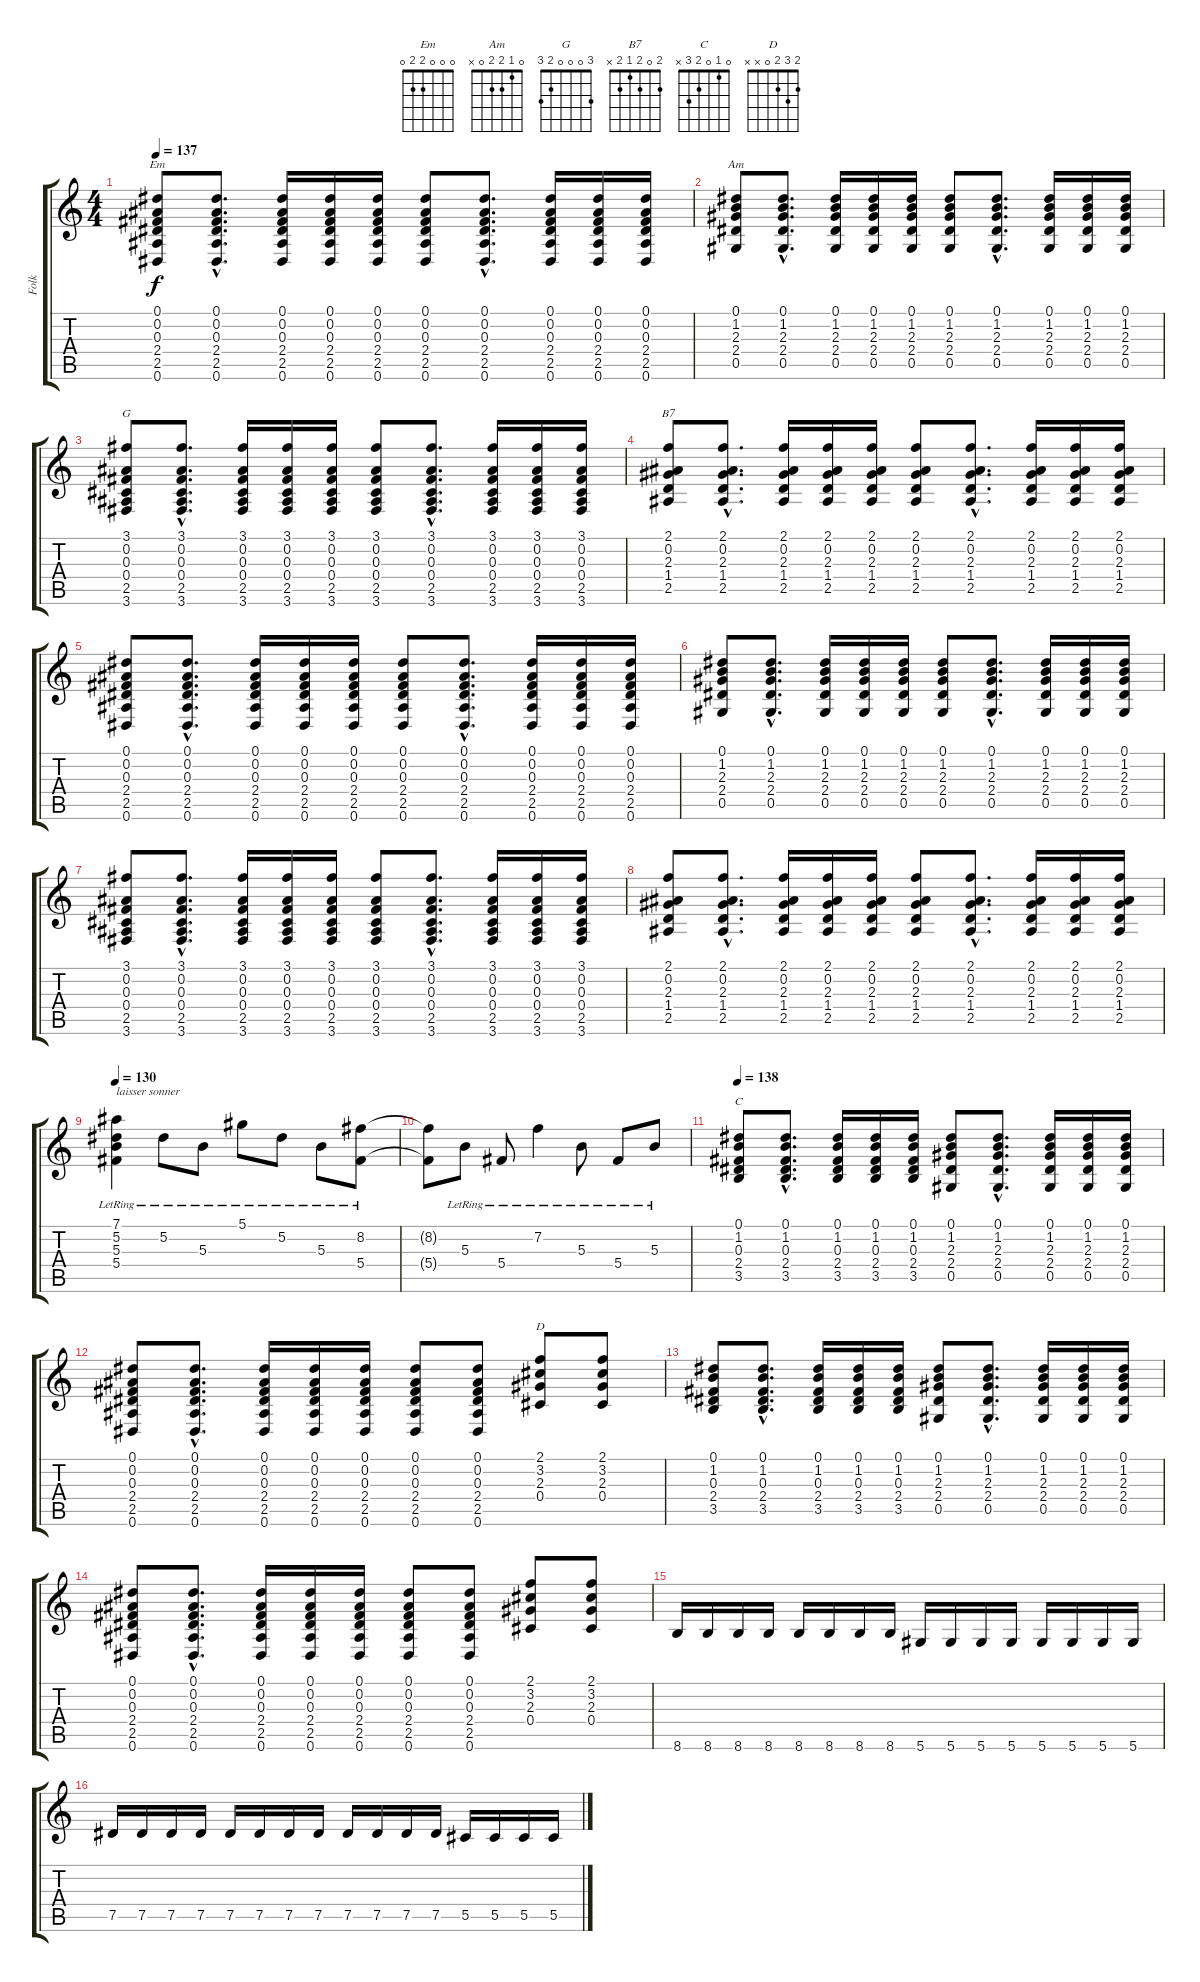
\track ("Folk" "Folk") {instrument acousticguitarnylon}
\staff {score tabs}
\tuning (Eb4 Bb3 Gb3 Db3 Ab2 Eb2) {hide}
\chord ("Em" 0 0 0 2 2 0)
\chord ("Am" 0 1 2 2 0 x)
\chord ("G" 3 0 0 0 2 3)
\chord ("B7" 2 0 2 1 2 x)
\chord ("C" 0 1 0 2 3 x)
\chord ("D" 2 3 2 0 x x)
\ts (4 4)
\tempo 137
\clef g2
\ks c
(0.1 0.2 0.3 2.4 2.5 0.6).8{ch "Em" dy f} (0.1{hac} 0.2{hac} 0.3{hac} 2.4{hac} 2.5{hac} 0.6{hac}).8{d} (0.1 0.2 0.3 2.4 2.5 0.6).16 (0.1 0.2 0.3 2.4 2.5 0.6).16 (0.1 0.2 0.3 2.4 2.5 0.6).16 (0.1 0.2 0.3 2.4 2.5 0.6).8 (0.1{hac} 0.2{hac} 0.3{hac} 2.4{hac} 2.5{hac} 0.6{hac}).8{d} (0.1 0.2 0.3 2.4 2.5 0.6).16 (0.1 0.2 0.3 2.4 2.5 0.6).16 (0.1 0.2 0.3 2.4 2.5 0.6).16 |
(0.1 1.2 2.3 2.4 0.5).8{ch "Am"} (0.1{hac} 1.2{hac} 2.3{hac} 2.4{hac} 0.5{hac}).8{d} (0.1 1.2 2.3 2.4 0.5).16 (0.1 1.2 2.3 2.4 0.5).16 (0.1 1.2 2.3 2.4 0.5).16 (0.1 1.2 2.3 2.4 0.5).8 (0.1{hac} 1.2{hac} 2.3{hac} 2.4{hac} 0.5{hac}).8{d} (0.1 1.2 2.3 2.4 0.5).16 (0.1 1.2 2.3 2.4 0.5).16 (0.1 1.2 2.3 2.4 0.5).16 |
(3.1 0.2 0.3 0.4 2.5 3.6).8{ch "G"} (3.1{hac} 0.2{hac} 0.3{hac} 0.4{hac} 2.5{hac} 3.6{hac}).8{d} (3.1 0.2 0.3 0.4 2.5 3.6).16 (3.1 0.2 0.3 0.4 2.5 3.6).16 (3.1 0.2 0.3 0.4 2.5 3.6).16 (3.1 0.2 0.3 0.4 2.5 3.6).8 (3.1{hac} 0.2{hac} 0.3{hac} 0.4{hac} 2.5{hac} 3.6{hac}).8{d} (3.1 0.2 0.3 0.4 2.5 3.6).16 (3.1 0.2 0.3 0.4 2.5 3.6).16 (3.1 0.2 0.3 0.4 2.5 3.6).16 |
(2.1 0.2 2.3 1.4 2.5).8{ch "B7"} (2.1{hac} 0.2{hac} 2.3{hac} 1.4{hac} 2.5{hac}).8{d} (2.1 0.2 2.3 1.4 2.5).16 (2.1 0.2 2.3 1.4 2.5).16 (2.1 0.2 2.3 1.4 2.5).16 (2.1 0.2 2.3 1.4 2.5).8 (2.1{hac} 0.2{hac} 2.3{hac} 1.4{hac} 2.5{hac}).8{d} (2.1 0.2 2.3 1.4 2.5).16 (2.1 0.2 2.3 1.4 2.5).16 (2.1 0.2 2.3 1.4 2.5).16 |
(0.1 0.2 0.3 2.4 2.5 0.6).8 (0.1{hac} 0.2{hac} 0.3{hac} 2.4{hac} 2.5{hac} 0.6{hac}).8{d} (0.1 0.2 0.3 2.4 2.5 0.6).16 (0.1 0.2 0.3 2.4 2.5 0.6).16 (0.1 0.2 0.3 2.4 2.5 0.6).16 (0.1 0.2 0.3 2.4 2.5 0.6).8 (0.1{hac} 0.2{hac} 0.3{hac} 2.4{hac} 2.5{hac} 0.6{hac}).8{d} (0.1 0.2 0.3 2.4 2.5 0.6).16 (0.1 0.2 0.3 2.4 2.5 0.6).16 (0.1 0.2 0.3 2.4 2.5 0.6).16 |
(0.1 1.2 2.3 2.4 0.5).8 (0.1{hac} 1.2{hac} 2.3{hac} 2.4{hac} 0.5{hac}).8{d} (0.1 1.2 2.3 2.4 0.5).16 (0.1 1.2 2.3 2.4 0.5).16 (0.1 1.2 2.3 2.4 0.5).16 (0.1 1.2 2.3 2.4 0.5).8 (0.1{hac} 1.2{hac} 2.3{hac} 2.4{hac} 0.5{hac}).8{d} (0.1 1.2 2.3 2.4 0.5).16 (0.1 1.2 2.3 2.4 0.5).16 (0.1 1.2 2.3 2.4 0.5).16 |
(3.1 0.2 0.3 0.4 2.5 3.6).8 (3.1{hac} 0.2{hac} 0.3{hac} 0.4{hac} 2.5{hac} 3.6{hac}).8{d} (3.1 0.2 0.3 0.4 2.5 3.6).16 (3.1 0.2 0.3 0.4 2.5 3.6).16 (3.1 0.2 0.3 0.4 2.5 3.6).16 (3.1 0.2 0.3 0.4 2.5 3.6).8 (3.1{hac} 0.2{hac} 0.3{hac} 0.4{hac} 2.5{hac} 3.6{hac}).8{d} (3.1 0.2 0.3 0.4 2.5 3.6).16 (3.1 0.2 0.3 0.4 2.5 3.6).16 (3.1 0.2 0.3 0.4 2.5 3.6).16 |
(2.1 0.2 2.3 1.4 2.5).8 (2.1{hac} 0.2{hac} 2.3{hac} 1.4{hac} 2.5{hac}).8{d} (2.1 0.2 2.3 1.4 2.5).16 (2.1 0.2 2.3 1.4 2.5).16 (2.1 0.2 2.3 1.4 2.5).16 (2.1 0.2 2.3 1.4 2.5).8 (2.1{hac} 0.2{hac} 2.3{hac} 1.4{hac} 2.5{hac}).8{d} (2.1 0.2 2.3 1.4 2.5).16 (2.1 0.2 2.3 1.4 2.5).16 (2.1 0.2 2.3 1.4 2.5).16 |
\tempo 130
(7.1{lr} 5.2{lr} 5.3{lr} 5.4{lr}).4{txt "laisser sonner"} 5.2{lr}.8 5.3{lr}.8 5.1{lr}.8 5.2{lr}.8 5.3{lr}.8 (8.2{lr} 5.4{lr}).8 |
(8.2{t} 5.4{t}).8 5.3{lr}.8 5.4{lr}.8 7.2{lr}.4 5.3{lr}.8 5.4{lr}.8 5.3{lr}.8 |
\tempo 138
(0.1 1.2 0.3 2.4 3.5).8{ch "C"} (0.1{hac} 1.2{hac} 0.3{hac} 2.4{hac} 3.5{hac}).8{d} (0.1 1.2 0.3 2.4 3.5).16 (0.1 1.2 0.3 2.4 3.5).16 (0.1 1.2 0.3 2.4 3.5).16 (0.1 1.2 2.3 2.4 0.5).8 (0.1{hac} 1.2{hac} 2.3{hac} 2.4{hac} 0.5{hac}).8{d} (0.1 1.2 2.3 2.4 0.5).16 (0.1 1.2 2.3 2.4 0.5).16 (0.1 1.2 2.3 2.4 0.5).16 |
(0.1 0.2 0.3 2.4 2.5 0.6).8 (0.1{hac} 0.2{hac} 0.3{hac} 2.4{hac} 2.5{hac} 0.6{hac}).8{d} (0.1 0.2 0.3 2.4 2.5 0.6).16 (0.1 0.2 0.3 2.4 2.5 0.6).16 (0.1 0.2 0.3 2.4 2.5 0.6).16 (0.1 0.2 0.3 2.4 2.5 0.6).8 (0.1 0.2 0.3 2.4 2.5 0.6).8 (2.1 3.2 2.3 0.4).8{ch "D"} (2.1 3.2 2.3 0.4).8 |
(0.1 1.2 0.3 2.4 3.5).8 (0.1{hac} 1.2{hac} 0.3{hac} 2.4{hac} 3.5{hac}).8{d} (0.1 1.2 0.3 2.4 3.5).16 (0.1 1.2 0.3 2.4 3.5).16 (0.1 1.2 0.3 2.4 3.5).16 (0.1 1.2 2.3 2.4 0.5).8 (0.1{hac} 1.2{hac} 2.3{hac} 2.4{hac} 0.5{hac}).8{d} (0.1 1.2 2.3 2.4 0.5).16 (0.1 1.2 2.3 2.4 0.5).16 (0.1 1.2 2.3 2.4 0.5).16 |
(0.1 0.2 0.3 2.4 2.5 0.6).8 (0.1{hac} 0.2{hac} 0.3{hac} 2.4{hac} 2.5{hac} 0.6{hac}).8{d} (0.1 0.2 0.3 2.4 2.5 0.6).16 (0.1 0.2 0.3 2.4 2.5 0.6).16 (0.1 0.2 0.3 2.4 2.5 0.6).16 (0.1 0.2 0.3 2.4 2.5 0.6).8 (0.1 0.2 0.3 2.4 2.5 0.6).8 (2.1 3.2 2.3 0.4).8 (2.1 3.2 2.3 0.4).8 |
8.6.16{volume 13} 8.6.16 8.6.16 8.6.16 8.6.16 8.6.16 8.6.16 8.6.16 5.6.16 5.6.16 5.6.16 5.6.16 5.6.16 5.6.16 5.6.16 5.6.16 |
7.5.16 7.5.16 7.5.16 7.5.16 7.5.16 7.5.16 7.5.16 7.5.16 7.5.16 7.5.16 7.5.16 7.5.16 5.5.16 5.5.16 5.5.16 5.5.16
